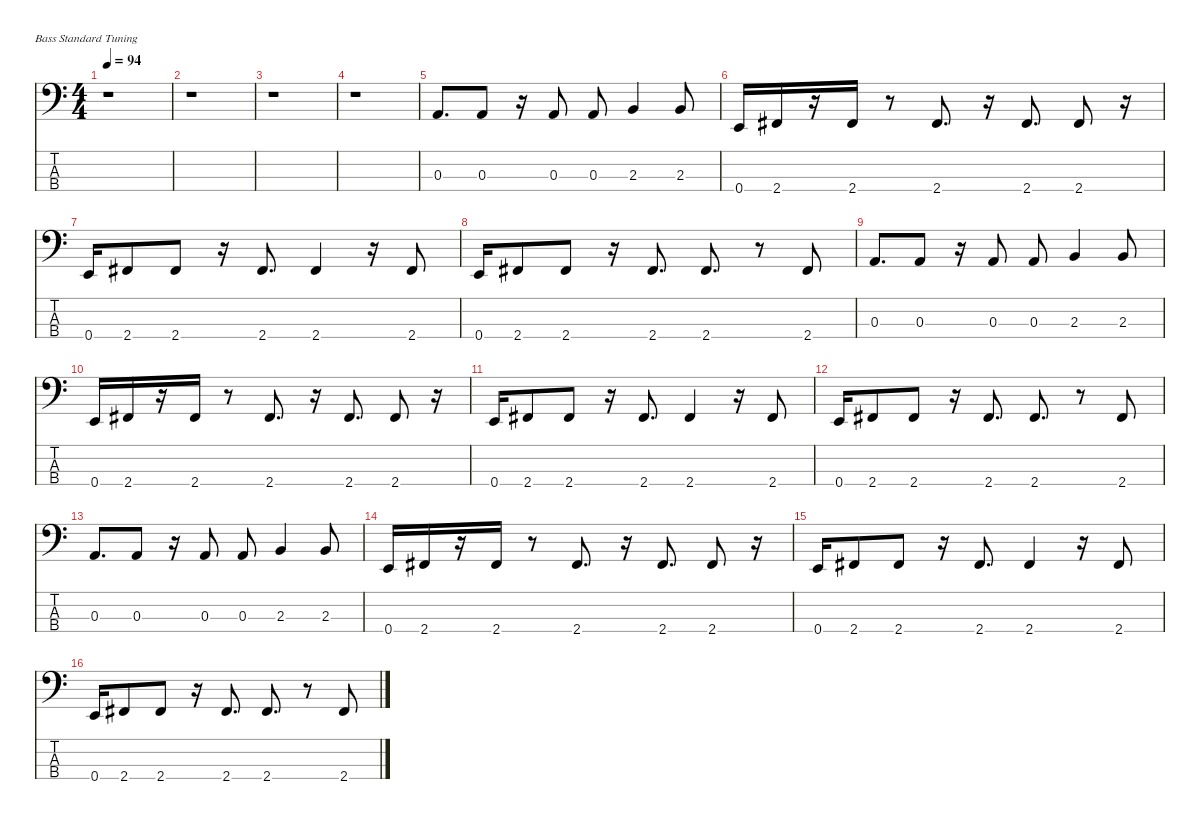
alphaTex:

\defaultSystemsLayout 4
\hideDynamics
\bracketExtendMode nobrackets
\singleTrackTrackNamePolicy hidden
\multiTrackTrackNamePolicy hidden
\otherSystemsTrackNameOrientation horizontal
\track ("bass" "el.bs.") {instrument electricbasspick}
\staff {score tabs}
\tuning (G2 D2 A1 E1)
\ts (4 4)
\tempo 94
\clef f4
\ks c
r.1{dy mf instrument electricbasspick beam Down} |
r.1{beam Down} |
r.1{beam Down} |
r.1{beam Down} |
0.3.8{d beam Up} 0.3.8{beam Up} r.16{beam Up} 0.3.8{beam Up} 0.3.8{dy mp beam Up} 2.3.4{dy mf beam Up} 2.3.8{beam Up} |
0.4.16{beam Up} 2.4{acc #}.16{beam Up} r.16{beam Up} 2.4{acc #}.16{beam Up} r.8{beam Up} 2.4{acc #}.8{d dy f beam Up} r.16{beam Up} 2.4{acc #}.8{d dy mp beam Up} 2.4{acc #}.8{dy mf beam Up} r.16{beam Up} |
0.4.16{beam Up} 2.4{acc #}.8{beam Up} 2.4{acc #}.8{beam Up} r.16{beam Up} 2.4{acc #}.8{d dy f beam Up} 2.4{acc #}.4{dy mf beam Up} r.16{beam Up} 2.4{acc #}.8{beam Up} |
0.4.16{dy mp beam Up} 2.4{acc #}.8{dy mf beam Up} 2.4{acc #}.8{beam Up} r.16{beam Up} 2.4{acc #}.8{d beam Up} 2.4{acc #}.8{d beam Up} r.8{beam Up} 2.4{acc #}.8{beam Up} |
0.3.8{d beam Up} 0.3.8{beam Up} r.16{beam Up} 0.3.8{beam Up} 0.3.8{dy mp beam Up} 2.3.4{dy mf beam Up} 2.3.8{beam Up} |
0.4.16{beam Up} 2.4{acc #}.16{beam Up} r.16{beam Up} 2.4{acc #}.16{beam Up} r.8{beam Up} 2.4{acc #}.8{d dy f beam Up} r.16{beam Up} 2.4{acc #}.8{d dy mp beam Up} 2.4{acc #}.8{dy mf beam Up} r.16{beam Up} |
0.4.16{beam Up} 2.4{acc #}.8{beam Up} 2.4{acc #}.8{beam Up} r.16{beam Up} 2.4{acc #}.8{d dy f beam Up} 2.4{acc #}.4{dy mf beam Up} r.16{beam Up} 2.4{acc #}.8{beam Up} |
0.4.16{dy mp beam Up} 2.4{acc #}.8{dy mf beam Up} 2.4{acc #}.8{beam Up} r.16{beam Up} 2.4{acc #}.8{d beam Up} 2.4{acc #}.8{d beam Up} r.8{beam Up} 2.4{acc #}.8{beam Up} |
0.3.8{d beam Up} 0.3.8{beam Up} r.16{beam Up} 0.3.8{beam Up} 0.3.8{dy mp beam Up} 2.3.4{dy mf beam Up} 2.3.8{beam Up} |
0.4.16{beam Up} 2.4{acc #}.16{beam Up} r.16{beam Up} 2.4{acc #}.16{beam Up} r.8{beam Up} 2.4{acc #}.8{d dy f beam Up} r.16{beam Up} 2.4{acc #}.8{d dy mp beam Up} 2.4{acc #}.8{dy mf beam Up} r.16{beam Up} |
0.4.16{beam Up} 2.4{acc #}.8{beam Up} 2.4{acc #}.8{beam Up} r.16{beam Up} 2.4{acc #}.8{d dy f beam Up} 2.4{acc #}.4{dy mf beam Up} r.16{beam Up} 2.4{acc #}.8{beam Up} |
0.4.16{dy mp beam Up} 2.4{acc #}.8{dy mf beam Up} 2.4{acc #}.8{beam Up} r.16{beam Up} 2.4{acc #}.8{d beam Up} 2.4{acc #}.8{d beam Up} r.8{beam Up} 2.4{acc #}.8{beam Up}
